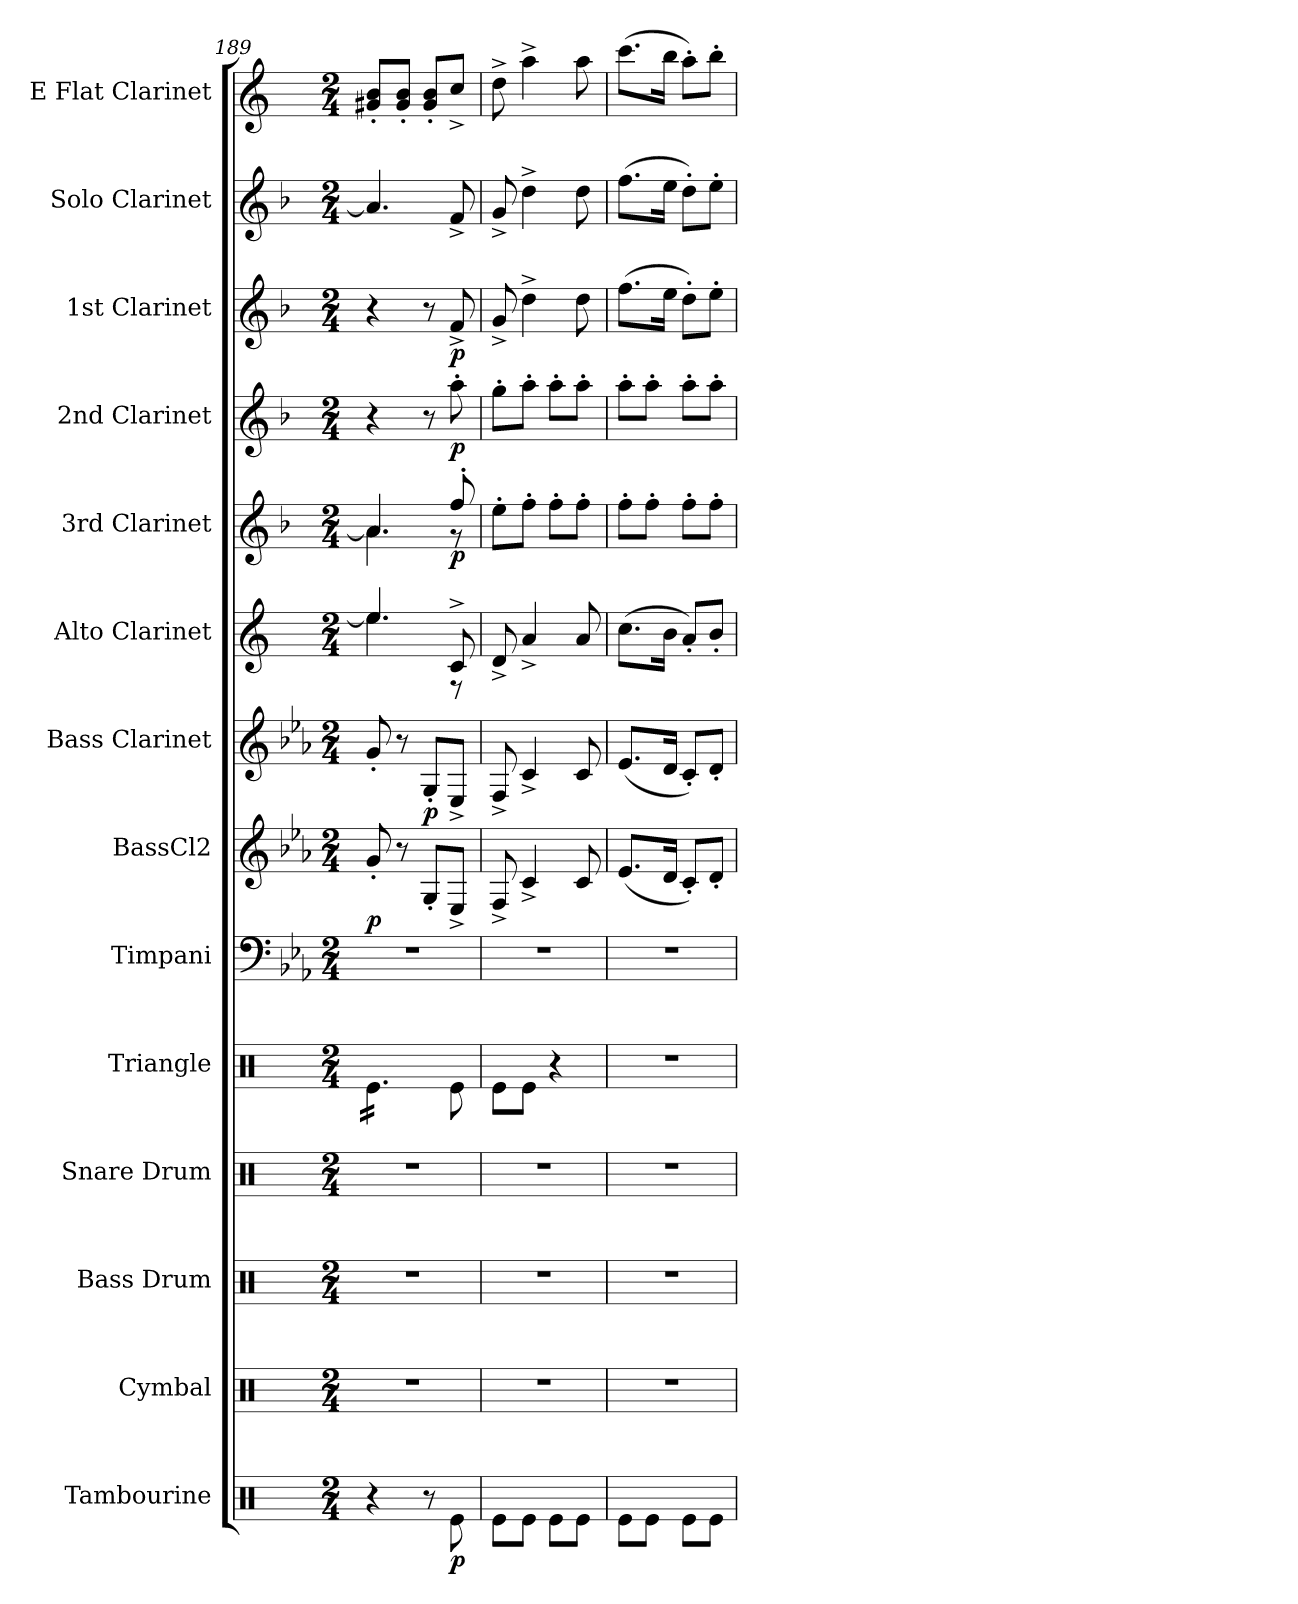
**kern	**dynam	**kern	**kern	**kern	**kern	**kern	**dynam	**kern	**dynam	**kern	**kern	**kern	**dynam	**kern	**dynam	**kern	**dynam	**kern	**kern
*part14	*part14	*part13	*part12	*part11	*part10	*part9	*part9	*part8	*part8	*part7	*part6	*part5	*part5	*part4	*part4	*part3	*part3	*part2	*part1
*staff14	*staff14	*staff13	*staff12	*staff11	*staff10	*staff9	*staff9	*staff8	*staff8	*staff7	*staff6	*staff5	*staff5	*staff4	*staff4	*staff3	*staff3	*staff2	*staff1
*I"Tambourine	*	*I"Cymbal	*I"Bass Drum	*I"Snare Drum	*I"Triangle	*I"Timpani	*	*I"BassCl2	*	*I"Bass Clarinet	*I"Alto Clarinet	*I"3rd Clarinet	*	*I"2nd Clarinet	*	*I"1st Clarinet	*	*I"Solo Clarinet	*I"E Flat Clarinet
*I'Tamb.	*	*I'Cym.	*I'B. Dr.	*I'Sn. Dr.	*I'Trgl.	*I'Timp.	*	*I'B. Cl2	*	*I'B. Cl.	*I'A. Cl.	*I'3rdCl.	*	*I'2nd Cl.	*	*I'1stCl.	*	*I'SoloCl.	*
*clefX	*	*clefX	*clefX	*clefX	*clefX	*clefF4	*	*clefG2	*	*clefG2	*clefG2	*clefG2	*	*clefG2	*	*clefG2	*	*clefG2	*clefG2
*	*	*	*	*	*	*	*	*ITrd8c14	*	*ITrd8c14	*ITrd5c9	*ITrd1c2	*	*ITrd1c2	*	*ITrd1c2	*	*ITrd1c2	*ITrd-2c-3
*k[]	*	*k[]	*k[]	*k[]	*k[]	*k[b-e-a-]	*	*k[b-e-a-]	*	*k[b-e-a-]	*k[b-e-a-]	*k[b-e-a-]	*	*k[b-e-a-]	*	*k[b-e-a-]	*	*k[b-e-a-]	*k[b-e-a-]
*M2/4	*	*M2/4	*M2/4	*M2/4	*M2/4	*M2/4	*	*M2/4	*	*M2/4	*M2/4	*M2/4	*	*M2/4	*	*M2/4	*	*M2/4	*M2/4
=189	=189	=189	=189	=189	=189	=189	=189	=189	=189	=189	=189	=189	=189	=189	=189	=189	=189	=189	=189
*	*	*	*	*	*	*	*	*	*	*	*^	*^	*	*	*	*	*	*	*
!	!	!	!	!	!	!	!LO:DY:a	!	!	!	!	!	!	!	!	!	!	!	!	!	!
*	*	*	*	*	*tremolo	*	*	*	*	*	*	*	*	*	*	*	*	*	*	*	*
4r	.	2r	2r	2r	16Re\LL	2r	p	8G'/	.	8G'/	4.g/]	4.g\	4.g/]	4.g\	.	4r	.	4r	.	4.g/]	8bn/' 8dd/'L
.	.	.	.	.	16Re\	.	.	.	.	.	.	.	.	.	.	.	.	.	.	.	.
.	.	.	.	.	16Re\	.	.	8r	.	8r	.	.	.	.	.	.	.	.	.	.	8b/' 8dd/'J
.	.	.	.	.	16Re\	.	.	.	.	.	.	.	.	.	.	.	.	.	.	.	.
!	!	!	!	!	!	!	!	!	!LO:DY:a	!	!	!	!	!	!	!	!	!	!	!	!
8r	.	.	.	.	16Re\	.	.	8GG'/L	p	8GG'/L	.	.	.	.	.	8r	.	8r	.	.	8b/' 8dd/'L
.	.	.	.	.	16Re\JJ	.	.	.	.	.	.	.	.	.	.	.	.	.	.	.	.
*	*	*	*	*	*Xtremolo	*	*	*	*	*	*	*	*	*	*	*	*	*	*	*	*
!	!LO:DY:b	!	!	!	!	!	!	!	!	!	!	!	!	!	!LO:DY:b	!	!LO:DY:b	!	!LO:DY:b	!	!
8Re\	p	.	.	.	8Re\	.	.	8EE-^/J	.	8EE-^/J	8E-^/	8r	8ee-'/	8r	p	8gg'\	p	8e-^/	p	8e-^/	8ee-^/J
*	*	*	*	*	*	*	*	*	*	*	*v	*v	*	*	*	*	*	*	*	*	*
*	*	*	*	*	*	*	*	*	*	*	*	*v	*v	*	*	*	*	*	*	*
!!LO:PB:g=z
=190	=190	=190	=190	=190	=190	=190	=190	=190	=190	=190	=190	=190	=190	=190	=190	=190	=190	=190	=190
8Re\L	.	2r	2r	2r	8Re\L	2r	.	8FF^/	.	8FF^/	8F^/	8dd'\L	.	8ff'\L	.	8f^/	.	8f^/	8ff^\
8Re\J	.	.	.	.	8Re\J	.	.	4C^/	.	4C^/	4c^/	8ee-'\J	.	8gg'\J	.	4cc^\	.	4cc^\	4ccc^\
8Re\L	.	.	.	.	4r	.	.	.	.	.	.	8ee-'\L	.	8gg'\L	.	.	.	.	.
8Re\J	.	.	.	.	.	.	.	8C/	.	8C/	8c/	8ee-'\J	.	8gg'\J	.	8cc\	.	8cc\	8ccc\
=191	=191	=191	=191	=191	=191	=191	=191	=191	=191	=191	=191	=191	=191	=191	=191	=191	=191	=191	=191
8Re\L	.	2r	2r	2r	2r	2r	.	(8.E-/L	.	(8.E-/L	(8.e-\L	8ee-'\L	.	8gg'\L	.	(8.ee-\L	.	(8.ee-\L	(8.eee-\L
8Re\J	.	.	.	.	.	.	.	.	.	.	.	8ee-'\J	.	8gg'\J	.	.	.	.	.
.	.	.	.	.	.	.	.	16D/Jk	.	16D/Jk	16d\Jk	.	.	.	.	16dd\Jk	.	16dd\Jk	16ddd\Jk
8Re\L	.	.	.	.	.	.	.	8C'/L)	.	8C'/L)	8c'/L)	8ee-'\L	.	8gg'\L	.	8cc'\L)	.	8cc'\L)	8ccc'\L)
8Re\J	.	.	.	.	.	.	.	8D'/J	.	8D'/J	8d'/J	8ee-'\J	.	8gg'\J	.	8dd'\J	.	8dd'\J	8ddd'\J
=	=	=	=	=	=	=	=	=	=	=	=	=	=	=	=	=	=	=	=
*-	*-	*-	*-	*-	*-	*-	*-	*-	*-	*-	*-	*-	*-	*-	*-	*-	*-	*-	*-
